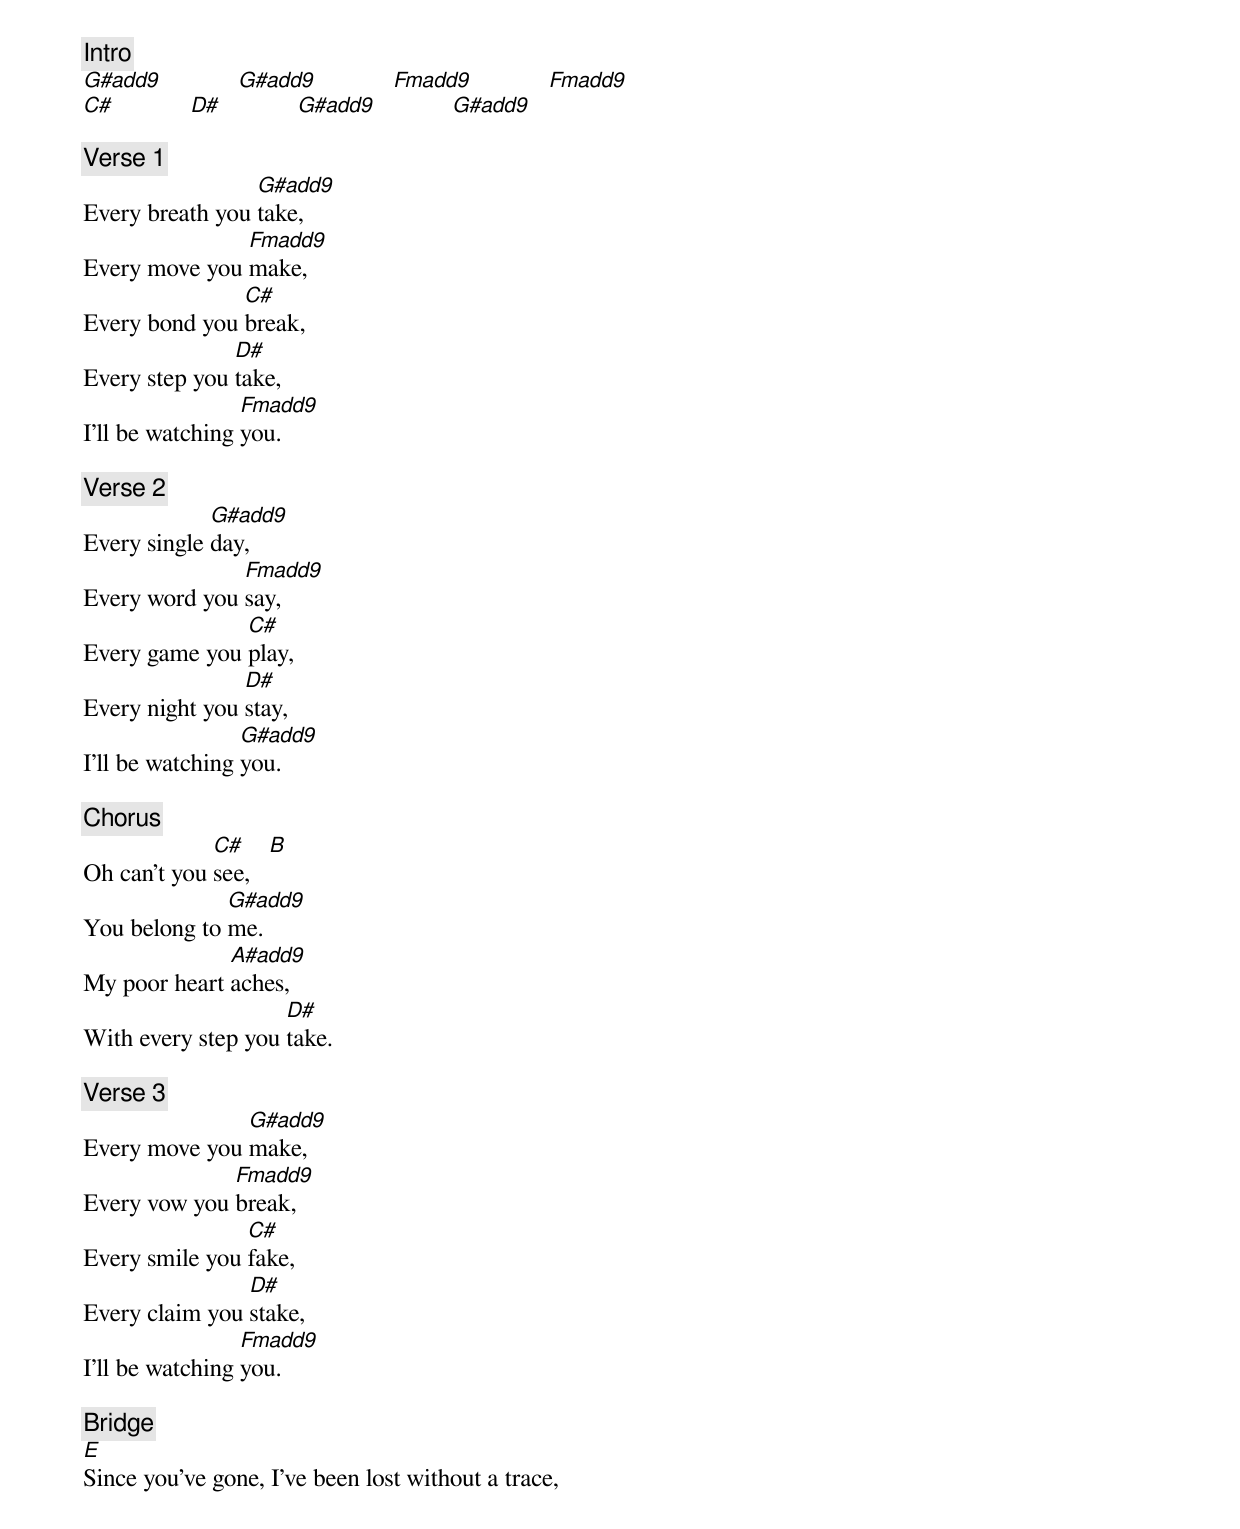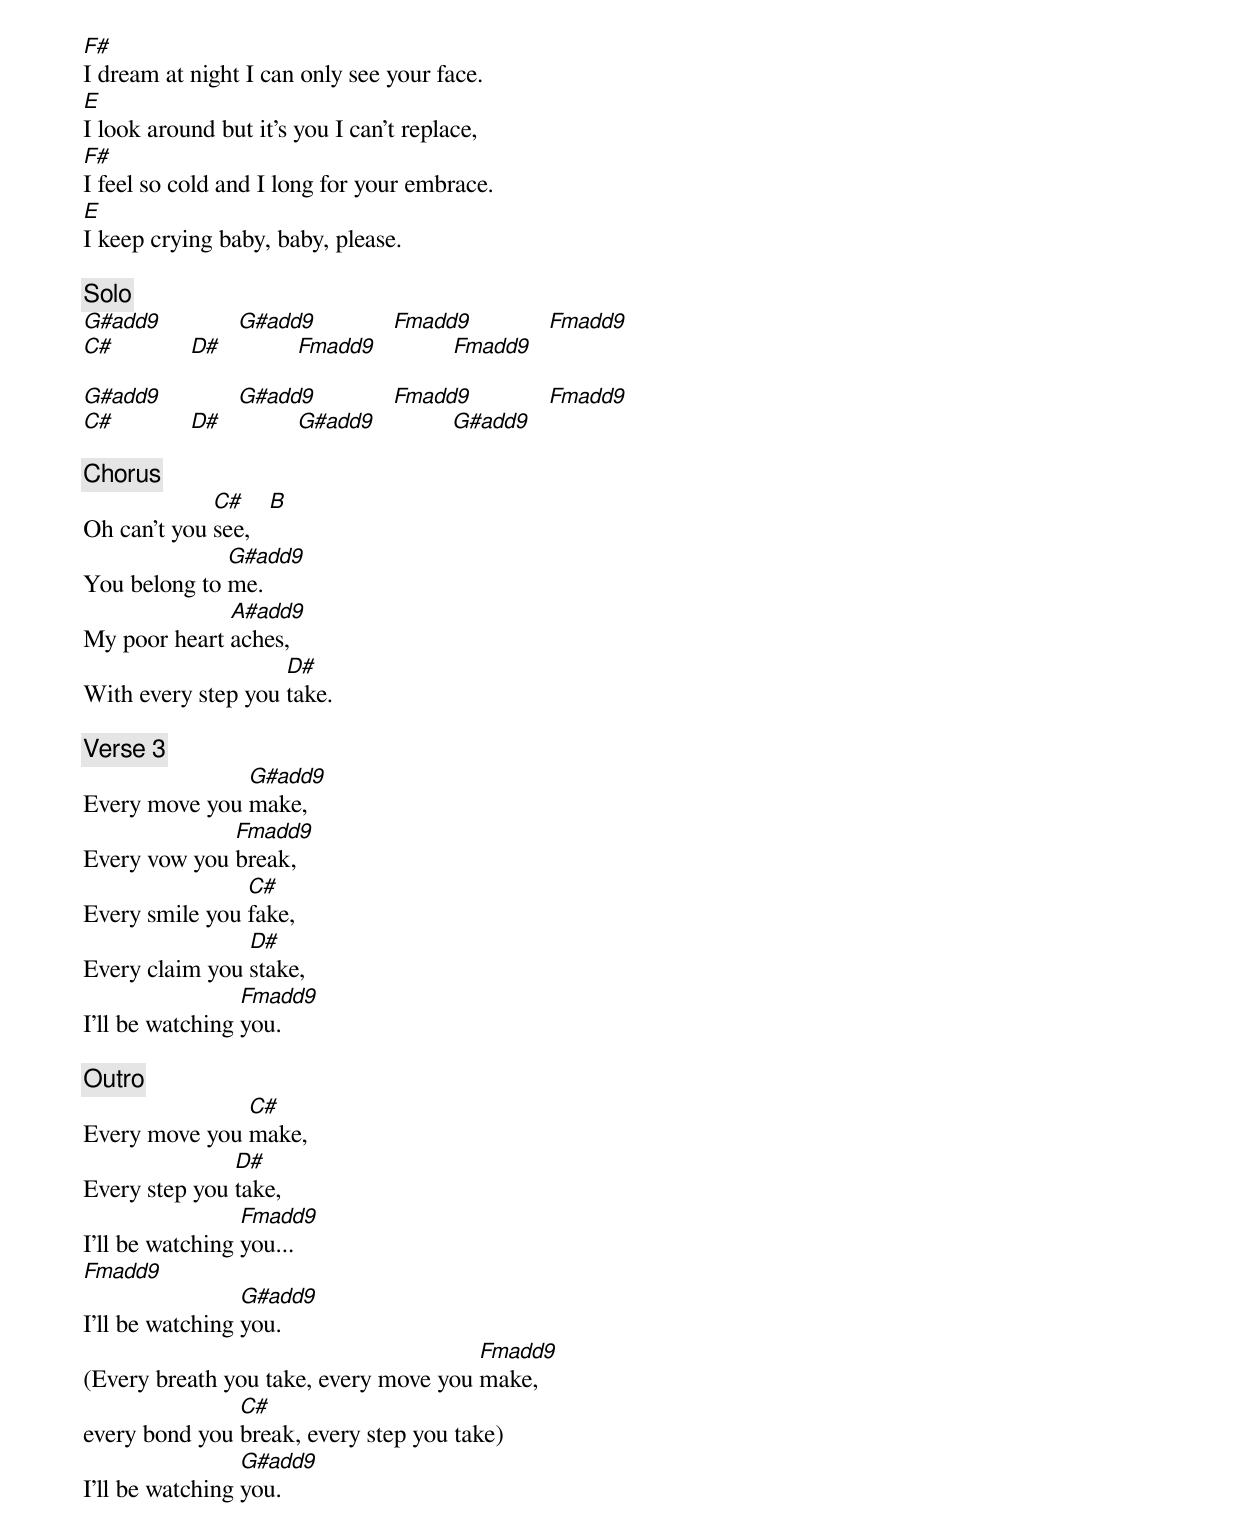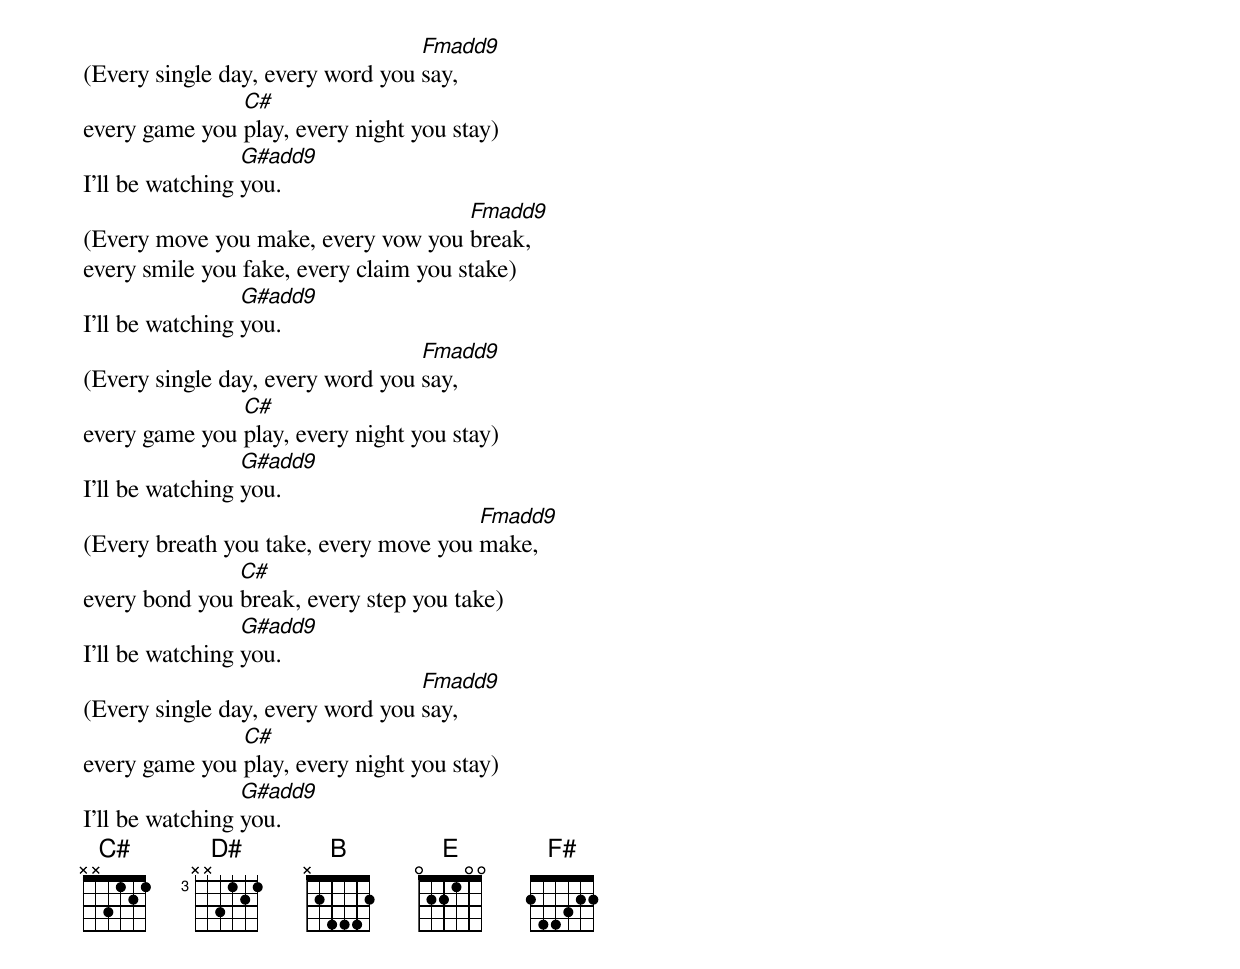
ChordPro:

{c: Intro}
[G#add9]            [G#add9]            [Fmadd9]            [Fmadd9]
[C#]            [D#]            [G#add9]            [G#add9]

{c: Verse 1}
Every breath you [G#add9]take,
Every move you [Fmadd9]make,
Every bond you [C#]break,
Every step you [D#]take,
I'll be watching [Fmadd9]you.

{c: Verse 2}
Every single [G#add9]day,
Every word you [Fmadd9]say,
Every game you [C#]play,
Every night you [D#]stay,
I'll be watching [G#add9]you.

{c: Chorus}
Oh can't you [C#]see,   [B]
You belong to [G#add9]me.
My poor heart [A#add9]aches,
With every step you [D#]take.

{c: Verse 3}
Every move you [G#add9]make,
Every vow you [Fmadd9]break,
Every smile you [C#]fake,
Every claim you [D#]stake,
I'll be watching [Fmadd9]you.

{c: Bridge}
[E]Since you've gone, I've been lost without a trace,
[F#]I dream at night I can only see your face.
[E]I look around but it's you I can't replace,
[F#]I feel so cold and I long for your embrace.
[E]I keep crying baby, baby, please.

{c: Solo}
[G#add9]            [G#add9]            [Fmadd9]            [Fmadd9]
[C#]            [D#]            [Fmadd9]            [Fmadd9]

[G#add9]            [G#add9]            [Fmadd9]            [Fmadd9]
[C#]            [D#]            [G#add9]            [G#add9]

{c: Chorus}
Oh can't you [C#]see,   [B]
You belong to [G#add9]me.
My poor heart [A#add9]aches,
With every step you [D#]take.

{c: Verse 3}
Every move you [G#add9]make,
Every vow you [Fmadd9]break,
Every smile you [C#]fake,
Every claim you [D#]stake,
I'll be watching [Fmadd9]you.

{c: Outro}
Every move you [C#]make,
Every step you [D#]take,
I'll be watching [Fmadd9]you...
[Fmadd9]
I'll be watching [G#add9]you.
(Every breath you take, every move you [Fmadd9]make,
every bond you [C#]break, every step you take)
I'll be watching [G#add9]you.
(Every single day, every word you [Fmadd9]say,
every game you [C#]play, every night you stay)
I'll be watching [G#add9]you.
(Every move you make, every vow you [Fmadd9]break,
every smile you fake, every claim you stake)
I'll be watching [G#add9]you.
(Every single day, every word you [Fmadd9]say,
every game you [C#]play, every night you stay)
I'll be watching [G#add9]you.
(Every breath you take, every move you [Fmadd9]make,
every bond you [C#]break, every step you take)
I'll be watching [G#add9]you.
(Every single day, every word you [Fmadd9]say,
every game you [C#]play, every night you stay)
I'll be watching [G#add9]you.
